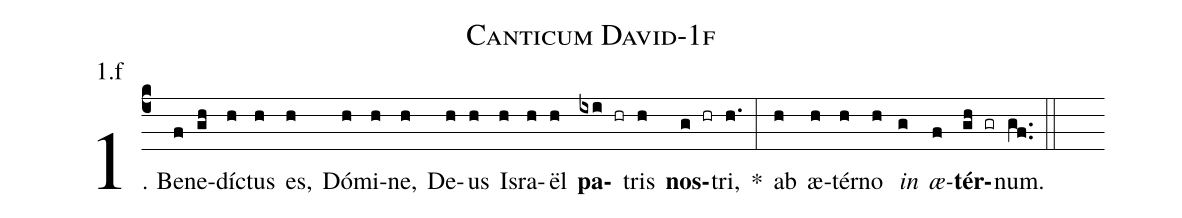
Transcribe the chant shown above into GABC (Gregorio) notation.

name: Canticum David-1f;
annotation: 1.f;
%%
(c4)1. Be(f)ne(gh)díc(h)tus(h) es,(h) Dó(h)mi(h)ne,(h) De(h)us(h) Is(h)ra(h)ël(h) <b>pa</b>(ixi hr)tris(h) <b>nos</b>(g hr)tri,(h.) *(:) ab(h) æ(h)tér(h)no(h) <i>in</i>(g) <i>æ</i>(f)<b>tér</b>(gh gr)num.(gf..) (::)
